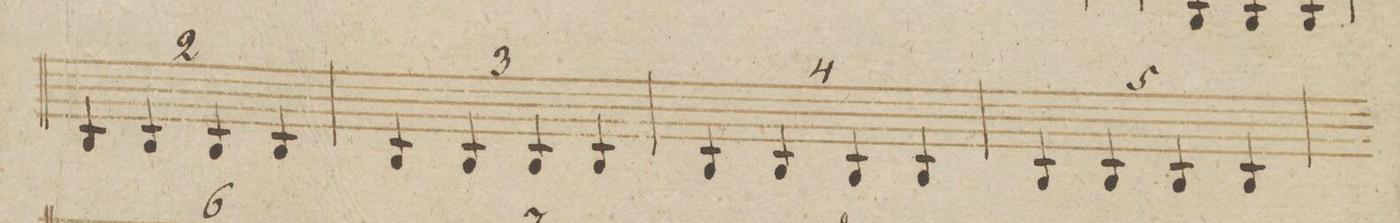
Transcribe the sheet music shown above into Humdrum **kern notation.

**kern	**dynam
*I"Viola.	*
*clefC3	*
*k[b-]	*
*met(c)	*
*M4/4	*
4C/	.
4C/	.
4C/	.
4C/	.
=185	=185
4C/	.
4C/	.
4C/	.
4C/	.
=186	=186
4C/	.
4C/	.
4C/	.
4C/	.
=187	=187
4C/	.
4C/	.
4C/	.
4C/	.
=188	=188
*-	*-
